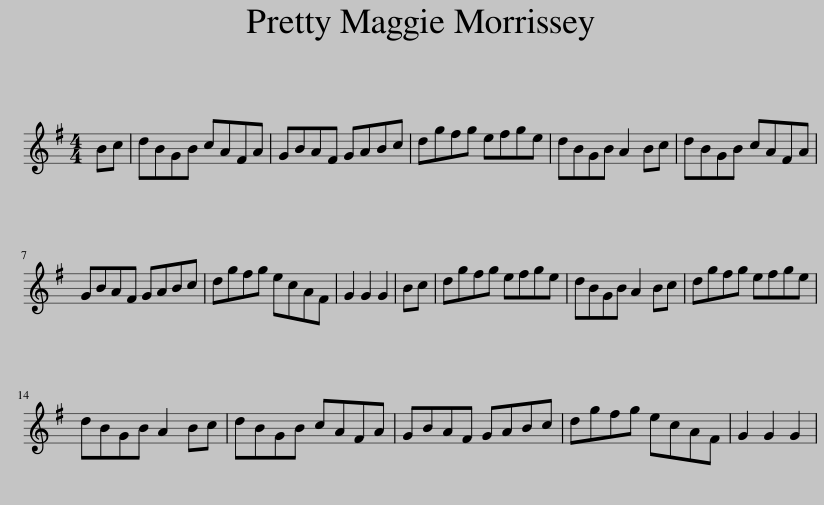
X:1
L:1/8
M:4/4
I:linebreak $
K:G
V:1 treble
V:1
 Bc | dBGB cAFA | GBAF GABc | dgfg efge | dBGB A2 Bc | %5
 dBGB cAFA |$ GBAF GABc | dgfg ecAF | G2 G2 G2 | Bc | %10
 dgfg efge | dBGB A2 Bc | dgfg efge |$ dBGB A2 Bc | dBGB cAFA | %15
 GBAF GABc | dgfg ecAF | G2 G2 G2 | %18
